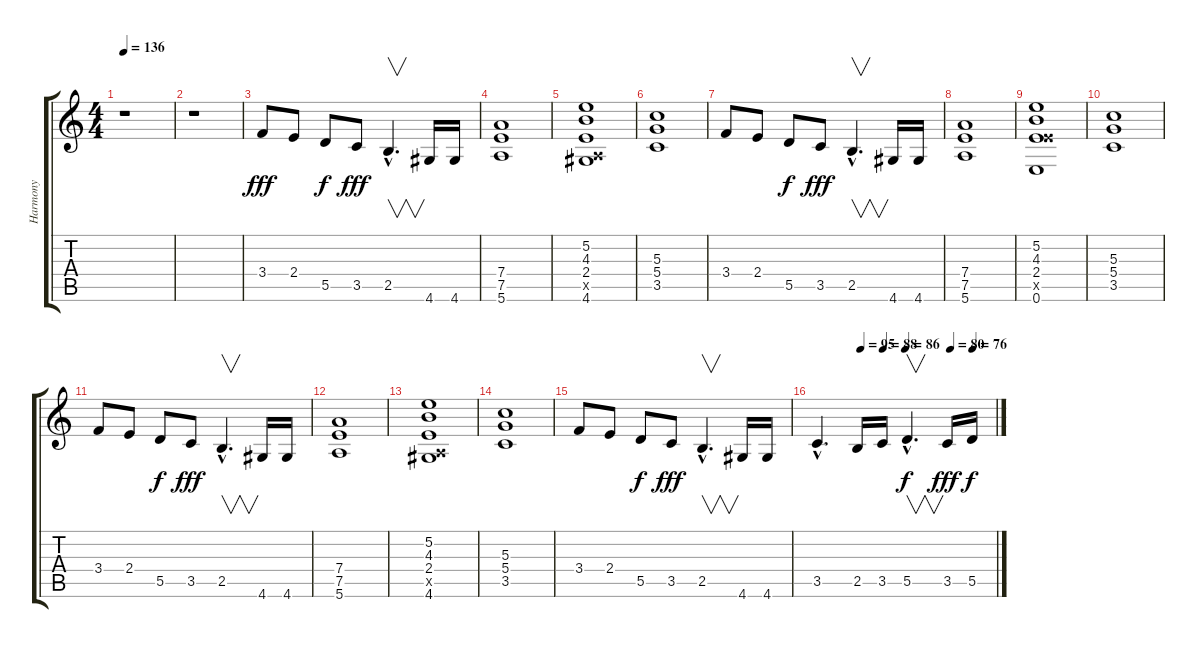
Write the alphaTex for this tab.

\track ("Harmony" "Harmony") {instrument overdrivenguitar}
\staff {score tabs}
\tuning (E4 B3 G3 D3 A2 E2) {hide}
\ts (4 4)
\tempo 136
\clef g2
\ks c
r.1{dy f} |
r.1 |
3.4.8{dy fff} 2.4.8 5.5.8{dy f} 3.5.8{dy fff} 2.5{hac}.4{v d} 4.6.16 4.6.16 |
(7.4 7.5 5.6).1 |
(5.2 4.3 2.4 0.5{x} 4.6).1 |
(5.3 5.4 3.5).1 |
3.4.8 2.4.8 5.5.8{dy f} 3.5.8{dy fff} 2.5{hac}.4{v d} 4.6.16 4.6.16 |
(7.4 7.5 5.6).1 |
(5.2 4.3 2.4 7.5{x} 0.6).1 |
(5.3 5.4 3.5).1 |
3.4.8 2.4.8 5.5.8{dy f} 3.5.8{dy fff} 2.5{hac}.4{v d} 4.6.16 4.6.16 |
(7.4 7.5 5.6).1 |
(5.2 4.3 2.4 0.5{x} 4.6).1 |
(5.3 5.4 3.5).1 |
3.4.8 2.4.8 5.5.8{dy f} 3.5.8{dy fff} 2.5{hac}.4{v d} 4.6.16 4.6.16 |
\tempo (95 0.25)
\tempo (88 0.375)
\tempo (86 0.5)
\tempo (80 0.75)
\tempo (76 0.875)
3.5{hac}.4{d} 2.5.16 3.5.16 5.5{hac}.4{v d dy f} 3.5.16{dy fff} 5.5.16{dy f}
